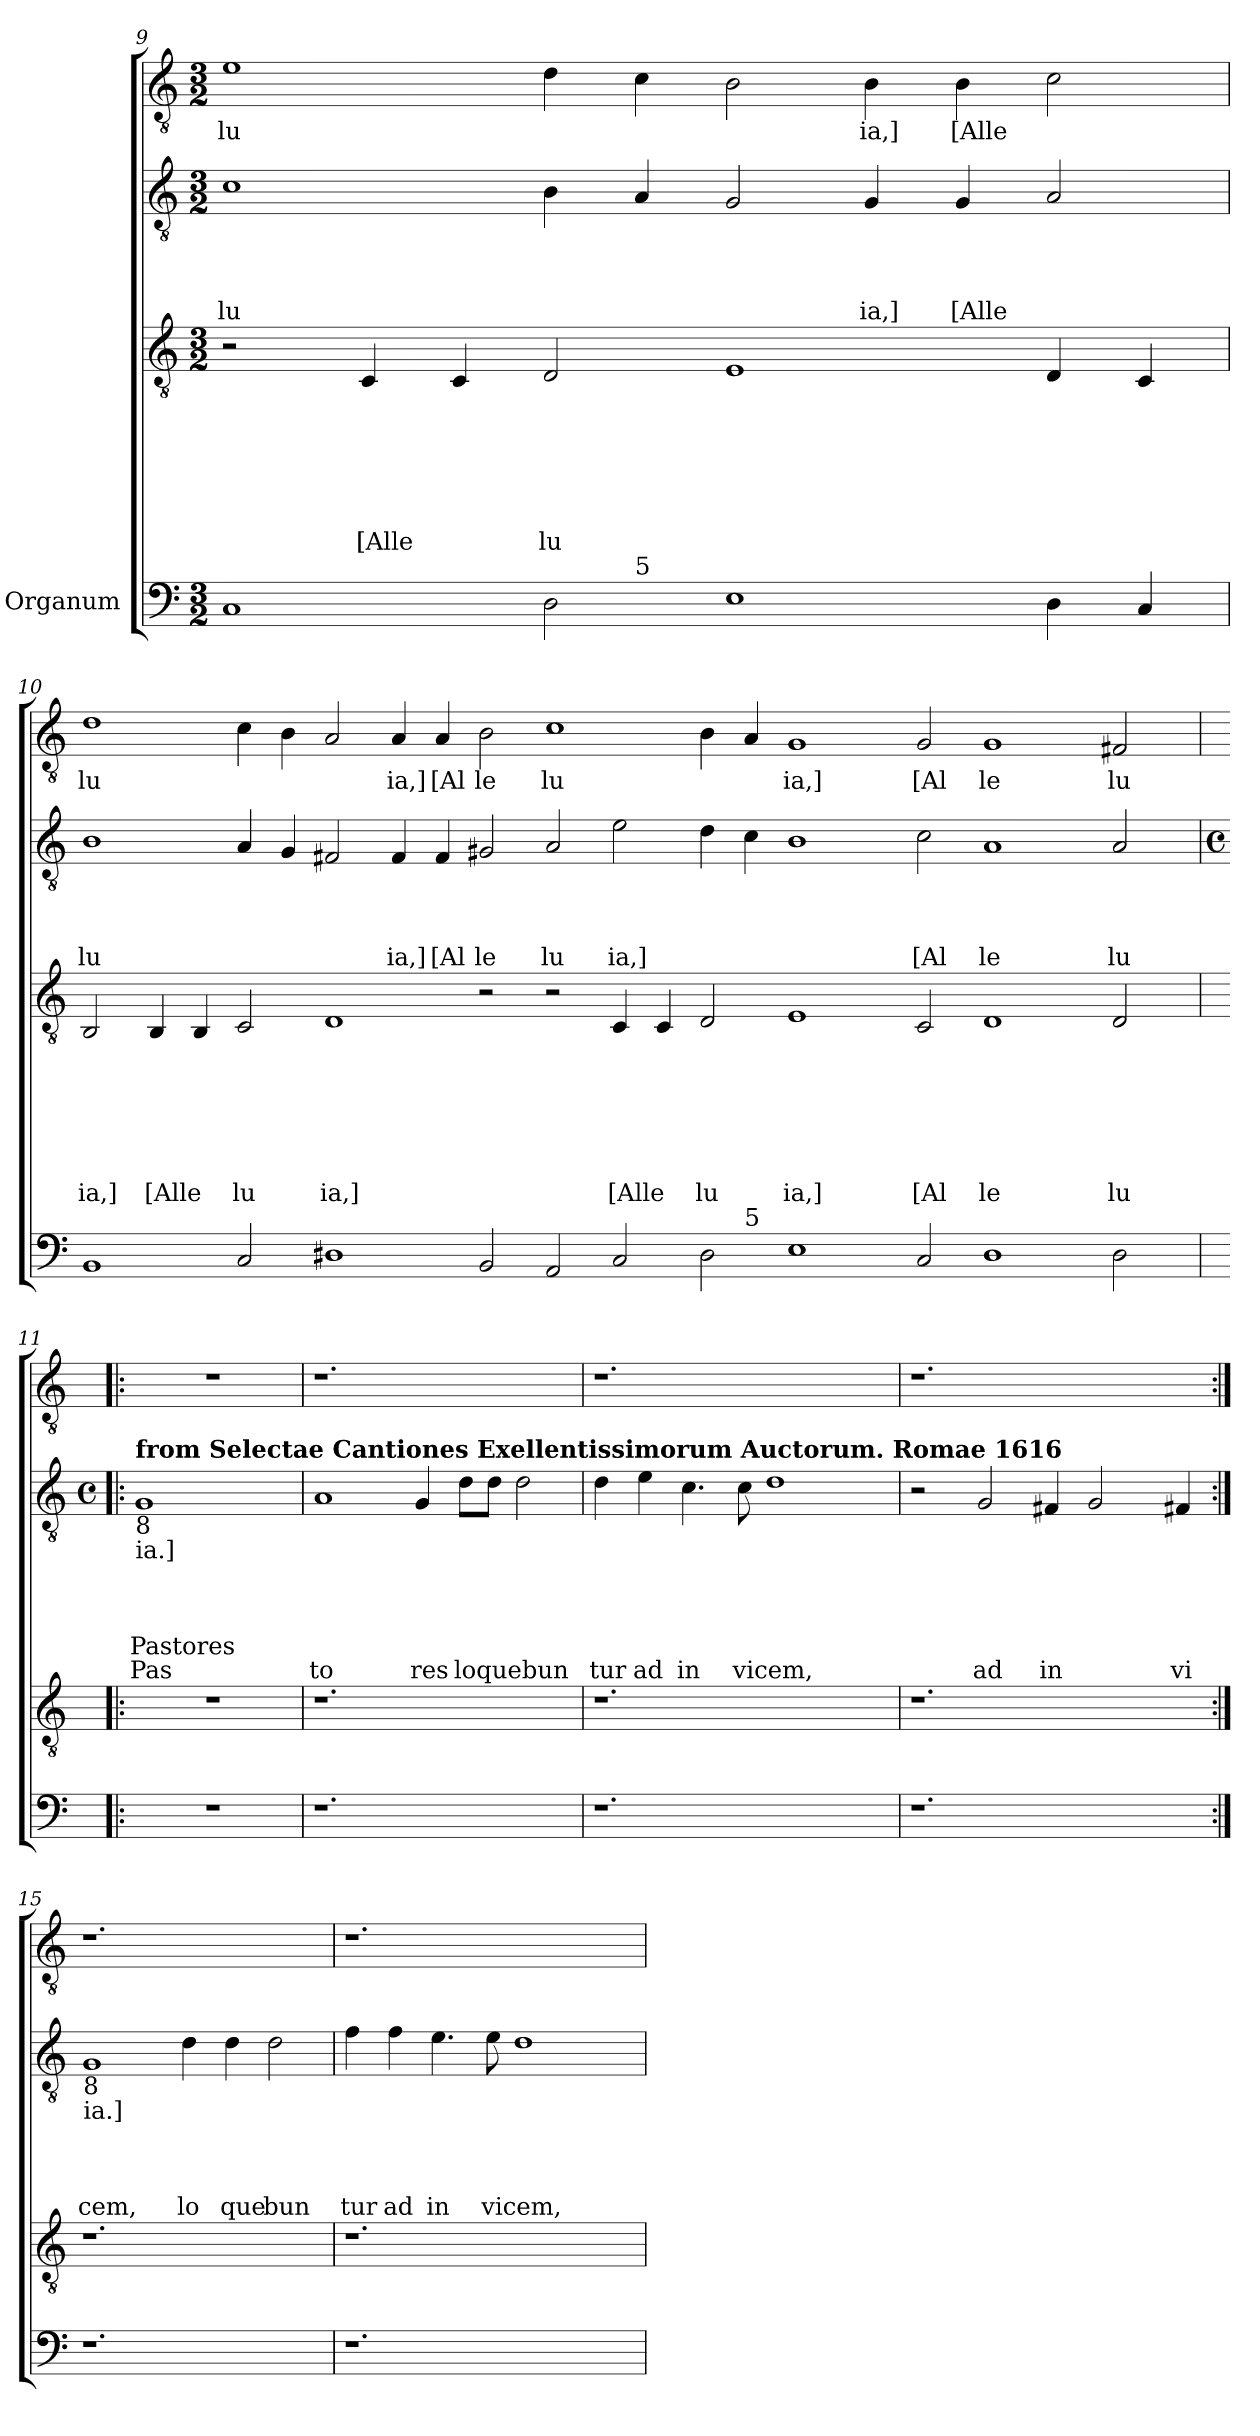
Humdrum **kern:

**kern	**kern	**text	**text	**text	**text	**text	**text	**text	**kern	**text	**text	**text	**text	**text	**kern	**text
*part4	*part3	*part3	*part3	*part3	*part3	*part3	*part3	*part3	*part2	*part2	*part2	*part2	*part2	*part2	*part1	*part1
*staff4	*staff3	*staff3	*staff3	*staff3	*staff3	*staff3	*staff3	*staff3	*staff2	*staff2	*staff2	*staff2	*staff2	*staff2	*staff1	*staff1
*I"Organum	*	*	*	*	*	*	*	*	*	*	*	*	*	*	*	*
!!LO:LB:g=z
*clefF4	*clefGv2	*	*	*	*	*	*	*	*clefGv2	*	*	*	*	*	*clefGv2	*
*k[]	*k[]	*	*	*	*	*	*	*	*k[]	*	*	*	*	*	*k[]	*
*C:	*C:	*	*	*	*	*	*	*	*C:	*	*	*	*	*	*C:	*
*M3/2	*M3/2	*	*	*	*	*	*	*	*M3/2	*	*	*	*	*	*M3/2	*
=9	=9	=9	=9	=9	=9	=9	=9	=9	=9	=9	=9	=9	=9	=9	=9	=9
!	!	!	!	!	!	!	!	!	!	!	!	!	!LO:LY:b	!	!	!LO:LY:b
*^	*	*	*	*	*	*	*	*	*	*	*	*	*	*	*	*
1C	1ryy	2r	.	.	.	.	.	.	.	1c	.	.	.	lu	.	1e	lu
!	!	!	!	!	!	!	!	!	!LO:LY:b	!	!	!	!	!	!	!	!
.	.	4C/	.	.	.	.	.	.	[Alle	.	.	.	.	.	.	.	.
.	.	4C/	.	.	.	.	.	.	.	.	.	.	.	.	.	.	.
!	!	!	!	!	!	!	!	!	!LO:LY:b	!	!	!	!	!	!	!	!
2D>\	4ryy	2D/	.	.	.	.	.	.	lu	4B\	.	.	.	.	.	4d\	.
!	!LO:TX:a:t=5	!	!	!	!	!	!	!	!	!	!	!	!	!	!	!	!
.	1..ryy	.	.	.	.	.	.	.	.	4A/	.	.	.	.	.	4c\	.
1E	.	1E	.	.	.	.	.	.	.	2G/	.	.	.	.	.	2B\	.
!	!	!	!	!	!	!	!	!	!	!	!	!	!	!LO:LY:b	!	!	!LO:LY:b
.	.	.	.	.	.	.	.	.	.	4G/	.	.	.	ia,]	.	4B\	ia,]
!	!	!	!	!	!	!	!	!	!	!	!	!	!	!LO:LY:b	!	!	!LO:LY:b
.	.	.	.	.	.	.	.	.	.	4G/	.	.	.	[Alle	.	4B\	[Alle
4D>\	.	4D/	.	.	.	.	.	.	.	2A/	.	.	.	.	.	2c\	.
4C/	.	4C/	.	.	.	.	.	.	.	.	.	.	.	.	.	.	.
=10	=10	=10	=10	=10	=10	=10	=10	=10	=10	=10	=10	=10	=10	=10	=10	=10	=10
!	!	!	!	!	!	!	!	!	!LO:LY:b	!	!	!	!	!LO:LY:b	!	!	!LO:LY:b
1BB	1ryy	2BB/	.	.	.	.	.	.	ia,]	1B	.	.	.	lu	.	1d	lu
!	!	!	!	!	!	!	!	!	!LO:LY:b	!	!	!	!	!	!	!	!
.	.	4BB/	.	.	.	.	.	.	[Alle	.	.	.	.	.	.	.	.
.	.	4BB/	.	.	.	.	.	.	.	.	.	.	.	.	.	.	.
!	!	!	!	!	!	!	!	!	!LO:LY:b	!	!	!	!	!	!	!	!
2C</	1ryy	2C/	.	.	.	.	.	.	lu	4A/	.	.	.	.	.	4c\	.
.	.	.	.	.	.	.	.	.	.	4G/	.	.	.	.	.	4B\	.
!	!	!	!	!	!	!	!	!	!LO:LY:b	!	!	!	!	!	!	!	!
1D#	.	1D	.	.	.	.	.	.	ia,]	2F#X/	.	.	.	.	.	2A/	.
!	!	!	!	!	!	!	!	!	!	!	!	!	!	!LO:LY:b	!	!	!LO:LY:b
.	1ryy	.	.	.	.	.	.	.	.	4F#/	.	.	.	ia,]	.	4A/	ia,]
!	!	!	!	!	!	!	!	!	!	!	!	!	!	!LO:LY:b	!	!	!LO:LY:b
.	.	.	.	.	.	.	.	.	.	4F#/	.	.	.	[Al	.	4A/	[Al
!	!	!	!	!	!	!	!	!	!	!	!	!	!	!LO:LY:b	!	!	!LO:LY:b
2BB</	.	2r	.	.	.	.	.	.	.	2G#X/	.	.	.	le	.	2B\	le
!	!	!	!	!	!	!	!	!	!	!	!	!	!	!LO:LY:b	!	!	!LO:LY:b
2AA/	1ryy	2r	.	.	.	.	.	.	.	2A/	.	.	.	lu	.	1c	lu
!	!	!	!	!	!	!	!	!	!LO:LY:b	!	!	!	!	!LO:LY:b	!	!	!
2C/	.	4C/	.	.	.	.	.	.	[Alle	2e\	.	.	.	ia,]	.	.	.
.	.	4C/	.	.	.	.	.	.	.	.	.	.	.	.	.	.	.
!	!	!	!	!	!	!	!	!	!LO:LY:b	!	!	!	!	!	!	!	!
2D#>\	4ryy	2D/	.	.	.	.	.	.	lu	4d\	.	.	.	.	.	4B\	.
!	!LO:TX:a:t=5	!	!	!	!	!	!	!	!	!	!	!	!	!	!	!	!
.	1ryy	.	.	.	.	.	.	.	.	4c\	.	.	.	.	.	4A/	.
!	!	!	!	!	!	!	!	!	!LO:LY:b	!	!	!	!	!	!	!	!LO:LY:b
1E	.	1E	.	.	.	.	.	.	ia,]	1B	.	.	.	.	.	1G	ia,]
.	1ryy	.	.	.	.	.	.	.	.	.	.	.	.	.	.	.	.
!	!	!	!	!	!	!	!	!	!LO:LY:b	!	!	!	!	!LO:LY:b	!	!	!LO:LY:b
2C/	.	2C/	.	.	.	.	.	.	[Al	2c\	.	.	.	[Al	.	2G/	[Al
!	!	!	!	!	!	!	!	!	!LO:LY:b	!	!	!	!	!LO:LY:b	!	!	!LO:LY:b
1D#>	.	1D	.	.	.	.	.	.	le	1A	.	.	.	le	.	1G	le
.	1ryy	.	.	.	.	.	.	.	.	.	.	.	.	.	.	.	.
!	!	!	!	!	!	!	!	!	!LO:LY:b	!	!	!	!	!LO:LY:b	!	!	!LO:LY:b
2D#>\	.	2D/	.	.	.	.	.	.	lu	2A/	.	.	.	lu	.	2F#X/	lu
.	4ryy	.	.	.	.	.	.	.	.	.	.	.	.	.	.	.	.
*v	*v	*	*	*	*	*	*	*	*	*	*	*	*	*	*	*	*
!!LO:PB:g=z
=11!|:	=11!|:	=11!|:	=11!|:	=11!|:	=11!|:	=11!|:	=11!|:	=11!|:	=11!|:	=11!|:	=11!|:	=11!|:	=11!|:	=11!|:	=11!|:	=11!|:
*	*	*	*	*	*	*	*	*	*M4/4	*	*	*	*	*	*	*
*	*	*	*	*	*	*	*	*	*met(c)	*	*	*	*	*	*	*
*^	*	*	*	*	*	*	*	*	*	*	*	*	*	*	*	*
!	!	!	!	!	!	!	!	!	!	!LO:TX:a:B:t=from Selectae Cantiones Exellentissimorum Auctorum. Romae 1616	!	!	!	!	!	!	!
!	!	!	!	!	!	!	!	!	!	!LO:TX:b:t=8	!	!	!	!	!	!	!
!	!	!	!	!	!	!	!	!	!	!LO:TX:b:t=ia.]	!	!	!	!	!	!	!
!	!	!	!	!	!	!	!	!	!	!	!	!	!	!LO:LY:b:rj	!LO:LY:b:rj	!	!
*v	*v	*	*	*	*	*	*	*	*	*	*	*	*	*	*	*	*
1.r	1.r	.	.	.	.	.	.	.	1G	.	.	.	Pastores	Pas	1.r	.
.	.	.	.	.	.	.	.	.	2ryy	.	.	.	.	.	.	.
=12	=12	=12	=12	=12	=12	=12	=12	=12	=12	=12	=12	=12	=12	=12	=12	=12
!	!	!	!	!	!	!	!	!	!	!	!	!	!	!LO:LY:b	!	!
1.r	1.r	.	.	.	.	.	.	.	1A	.	.	.	.	to	1.r	.
!	!	!	!	!	!	!	!	!	!	!	!	!	!	!LO:LY:b	!	!
.	.	.	.	.	.	.	.	.	4G/	.	.	.	.	res	.	.
!	!	!	!	!	!	!	!	!	!	!	!	!	!	!LO:LY:b	!	!
.	.	.	.	.	.	.	.	.	8d\L	.	.	.	.	loquebun	.	.
.	.	.	.	.	.	.	.	.	8d\J	.	.	.	.	.	.	.
2ryy	2ryy	.	.	.	.	.	.	.	2d\	.	.	.	.	.	2ryy	.
=13	=13	=13	=13	=13	=13	=13	=13	=13	=13	=13	=13	=13	=13	=13	=13	=13
!	!	!	!	!	!	!	!	!	!	!	!	!	!	!LO:LY:b	!	!
1.r	1.r	.	.	.	.	.	.	.	4d\	.	.	.	.	tur	1.r	.
!	!	!	!	!	!	!	!	!	!	!	!	!	!	!LO:LY:b	!	!
.	.	.	.	.	.	.	.	.	4e\	.	.	.	.	ad	.	.
!	!	!	!	!	!	!	!	!	!	!	!	!	!	!LO:LY:b	!	!
.	.	.	.	.	.	.	.	.	4.c\	.	.	.	.	in	.	.
!	!	!	!	!	!	!	!	!	!	!	!	!	!	!LO:LY:b	!	!
.	.	.	.	.	.	.	.	.	8c\	.	.	.	.	vicem,	.	.
.	.	.	.	.	.	.	.	.	1d	.	.	.	.	.	.	.
2ryy	2ryy	.	.	.	.	.	.	.	.	.	.	.	.	.	2ryy	.
=14	=14	=14	=14	=14	=14	=14	=14	=14	=14	=14	=14	=14	=14	=14	=14	=14
1.r	1.r	.	.	.	.	.	.	.	2r	.	.	.	.	.	1.r	.
!	!	!	!	!	!	!	!	!	!	!	!	!	!	!LO:LY:b	!	!
.	.	.	.	.	.	.	.	.	2G/	.	.	.	.	ad	.	.
!	!	!	!	!	!	!	!	!	!	!	!	!	!	!LO:LY:b	!	!
.	.	.	.	.	.	.	.	.	4F#X/	.	.	.	.	in	.	.
.	.	.	.	.	.	.	.	.	2G/	.	.	.	.	.	.	.
2ryy	2ryy	.	.	.	.	.	.	.	.	.	.	.	.	.	2ryy	.
!	!	!	!	!	!	!	!	!	!	!	!	!	!	!LO:LY:b	!	!
.	.	.	.	.	.	.	.	.	4F#X/	.	.	.	.	vi	.	.
!!LO:LB:g=z
=15:|!	=15:|!	=15:|!	=15:|!	=15:|!	=15:|!	=15:|!	=15:|!	=15:|!	=15:|!	=15:|!	=15:|!	=15:|!	=15:|!	=15:|!	=15:|!	=15:|!
!	!	!	!	!	!	!	!	!	!LO:TX:b:t=8	!	!	!	!	!	!	!
!	!	!	!	!	!	!	!	!	!LO:TX:b:t=ia.]	!	!	!	!	!	!	!
!	!	!	!	!	!	!	!	!	!	!	!	!	!LO:LY:b	!	!	!
1.r	1.r	.	.	.	.	.	.	.	1G	.	.	.	cem,	.	1.r	.
!	!	!	!	!	!	!	!	!	!	!	!	!	!LO:LY:b	!	!	!
.	.	.	.	.	.	.	.	.	4d\	.	.	.	lo	.	.	.
!	!	!	!	!	!	!	!	!	!	!	!	!	!LO:LY:b	!	!	!
.	.	.	.	.	.	.	.	.	4d\	.	.	.	que	.	.	.
!	!	!	!	!	!	!	!	!	!	!	!	!	!LO:LY:b	!	!	!
2ryy	2ryy	.	.	.	.	.	.	.	2d\	.	.	.	bun	.	2ryy	.
=16	=16	=16	=16	=16	=16	=16	=16	=16	=16	=16	=16	=16	=16	=16	=16	=16
!	!	!	!	!	!	!	!	!	!	!	!	!	!LO:LY:b	!	!	!
1.r	1.r	.	.	.	.	.	.	.	4f\	.	.	.	tur	.	1.r	.
!	!	!	!	!	!	!	!	!	!	!	!	!	!LO:LY:b	!	!	!
.	.	.	.	.	.	.	.	.	4f\	.	.	.	ad	.	.	.
!	!	!	!	!	!	!	!	!	!	!	!	!	!LO:LY:b	!	!	!
.	.	.	.	.	.	.	.	.	4.e\	.	.	.	in	.	.	.
!	!	!	!	!	!	!	!	!	!	!	!	!	!LO:LY:b	!	!	!
.	.	.	.	.	.	.	.	.	8e\	.	.	.	vicem,	.	.	.
.	.	.	.	.	.	.	.	.	1d	.	.	.	.	.	.	.
2ryy	2ryy	.	.	.	.	.	.	.	.	.	.	.	.	.	2ryy	.
=	=	=	=	=	=	=	=	=	=	=	=	=	=	=	=	=
*-	*-	*-	*-	*-	*-	*-	*-	*-	*-	*-	*-	*-	*-	*-	*-	*-
